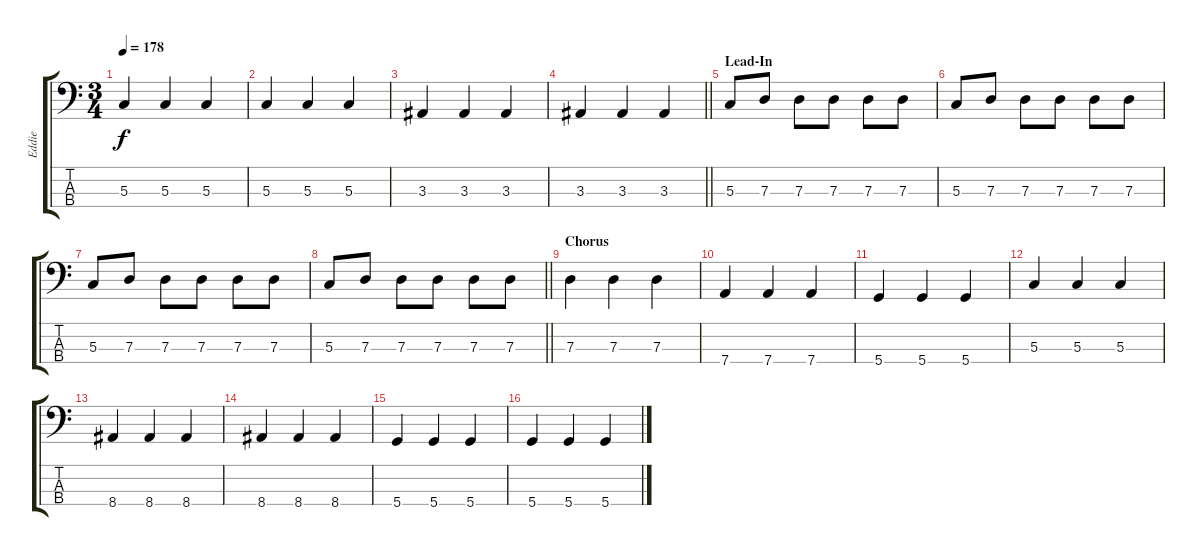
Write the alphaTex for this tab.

\track ("Eddie" "Eddie") {instrument electricbassfinger}
\staff {score tabs}
\tuning (F2 C2 G1 D1) {hide}
\ts (3 4)
\tempo 178
\clef f4
\ks c
5.3.4{dy f} 5.3.4 5.3.4 |
5.3.4 5.3.4 5.3.4 |
3.3.4 3.3.4 3.3.4 |
\barLineRight lightlight
3.3.4 3.3.4 3.3.4 |
\section ("" "Lead-In")
5.3.8 7.3.8 7.3.8 7.3.8 7.3.8 7.3.8 |
5.3.8 7.3.8 7.3.8 7.3.8 7.3.8 7.3.8 |
5.3.8 7.3.8 7.3.8 7.3.8 7.3.8 7.3.8 |
\barLineRight lightlight
5.3.8 7.3.8 7.3.8 7.3.8 7.3.8 7.3.8 |
\section ("" "Chorus")
7.3.4 7.3.4 7.3.4 |
7.4.4 7.4.4 7.4.4 |
5.4.4 5.4.4 5.4.4 |
5.3.4 5.3.4 5.3.4 |
8.4.4 8.4.4 8.4.4 |
8.4.4 8.4.4 8.4.4 |
5.4.4 5.4.4 5.4.4 |
5.4.4 5.4.4 5.4.4
